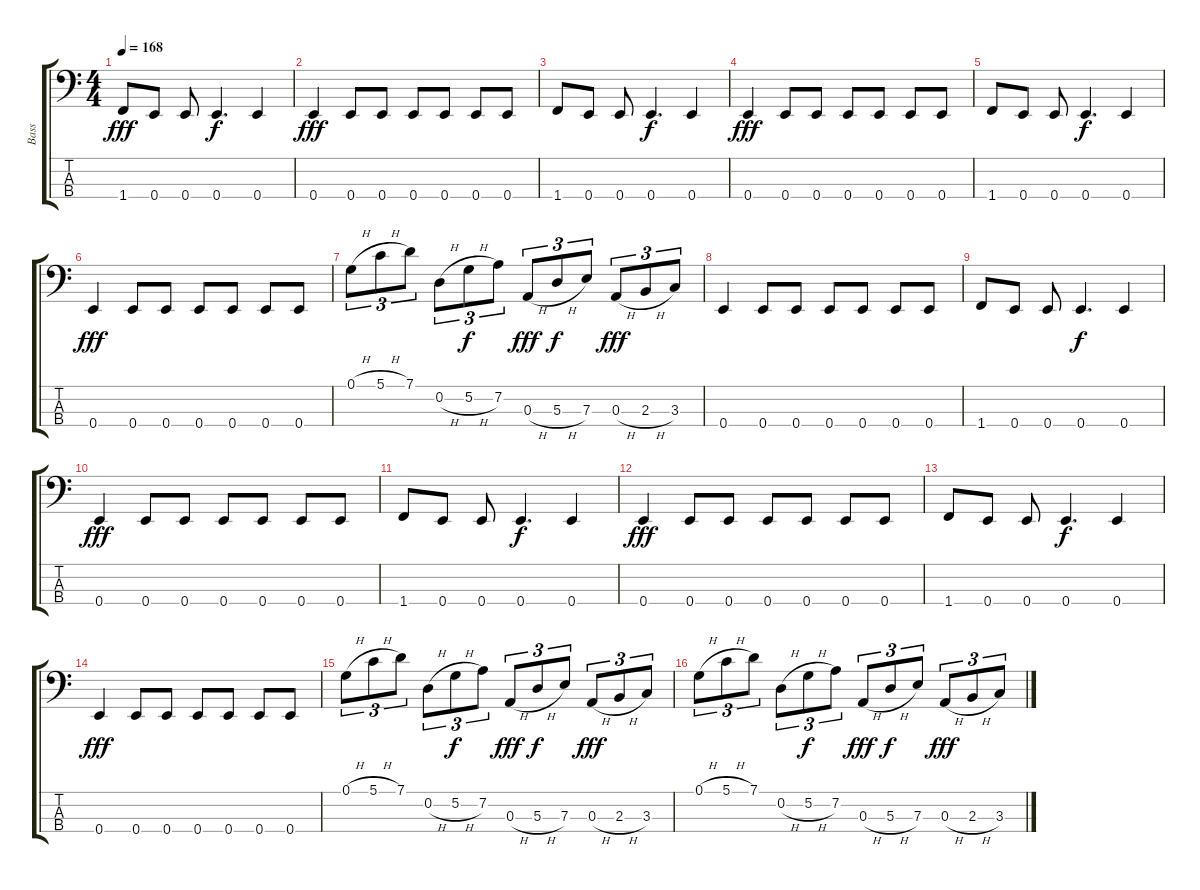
\track ("Bass" "Bass") {instrument electricbasspick}
\staff {score tabs}
\tuning (G2 D2 A1 E1) {hide}
\ts (4 4)
\tempo 168
\clef f4
\ks c
1.4.8{dy fff} 0.4.8 0.4.8 0.4.4{d dy f} 0.4.4 |
0.4.4{dy fff} 0.4.8 0.4.8 0.4.8 0.4.8 0.4.8 0.4.8 |
1.4.8 0.4.8 0.4.8 0.4.4{d dy f} 0.4.4 |
0.4.4{dy fff} 0.4.8 0.4.8 0.4.8 0.4.8 0.4.8 0.4.8 |
1.4.8 0.4.8 0.4.8 0.4.4{d dy f} 0.4.4 |
0.4.4{dy fff} 0.4.8 0.4.8 0.4.8 0.4.8 0.4.8 0.4.8 |
0.1{h}.8{tu (3 2)} 5.1{h}.8{tu (3 2)} 7.1.8{tu (3 2)} 0.2{h}.8{tu (3 2)} 5.2{h}.8{tu (3 2) dy f} 7.2.8{tu (3 2)} 0.3{h}.8{tu (3 2) dy fff} 5.3{h}.8{tu (3 2) dy f} 7.3.8{tu (3 2)} 0.3{h}.8{tu (3 2) dy fff} 2.3{h}.8{tu (3 2)} 3.3.8{tu (3 2)} |
0.4.4 0.4.8 0.4.8 0.4.8 0.4.8 0.4.8 0.4.8 |
1.4.8 0.4.8 0.4.8 0.4.4{d dy f} 0.4.4 |
0.4.4{dy fff} 0.4.8 0.4.8 0.4.8 0.4.8 0.4.8 0.4.8 |
1.4.8 0.4.8 0.4.8 0.4.4{d dy f} 0.4.4 |
0.4.4{dy fff} 0.4.8 0.4.8 0.4.8 0.4.8 0.4.8 0.4.8 |
1.4.8 0.4.8 0.4.8 0.4.4{d dy f} 0.4.4 |
0.4.4{dy fff} 0.4.8 0.4.8 0.4.8 0.4.8 0.4.8 0.4.8 |
0.1{h}.8{tu (3 2)} 5.1{h}.8{tu (3 2)} 7.1.8{tu (3 2)} 0.2{h}.8{tu (3 2)} 5.2{h}.8{tu (3 2) dy f} 7.2.8{tu (3 2)} 0.3{h}.8{tu (3 2) dy fff} 5.3{h}.8{tu (3 2) dy f} 7.3.8{tu (3 2)} 0.3{h}.8{tu (3 2) dy fff} 2.3{h}.8{tu (3 2)} 3.3.8{tu (3 2)} |
0.1{h}.8{tu (3 2)} 5.1{h}.8{tu (3 2)} 7.1.8{tu (3 2)} 0.2{h}.8{tu (3 2)} 5.2{h}.8{tu (3 2) dy f} 7.2.8{tu (3 2)} 0.3{h}.8{tu (3 2) dy fff} 5.3{h}.8{tu (3 2) dy f} 7.3.8{tu (3 2)} 0.3{h}.8{tu (3 2) dy fff} 2.3{h}.8{tu (3 2)} 3.3.8{tu (3 2)}
